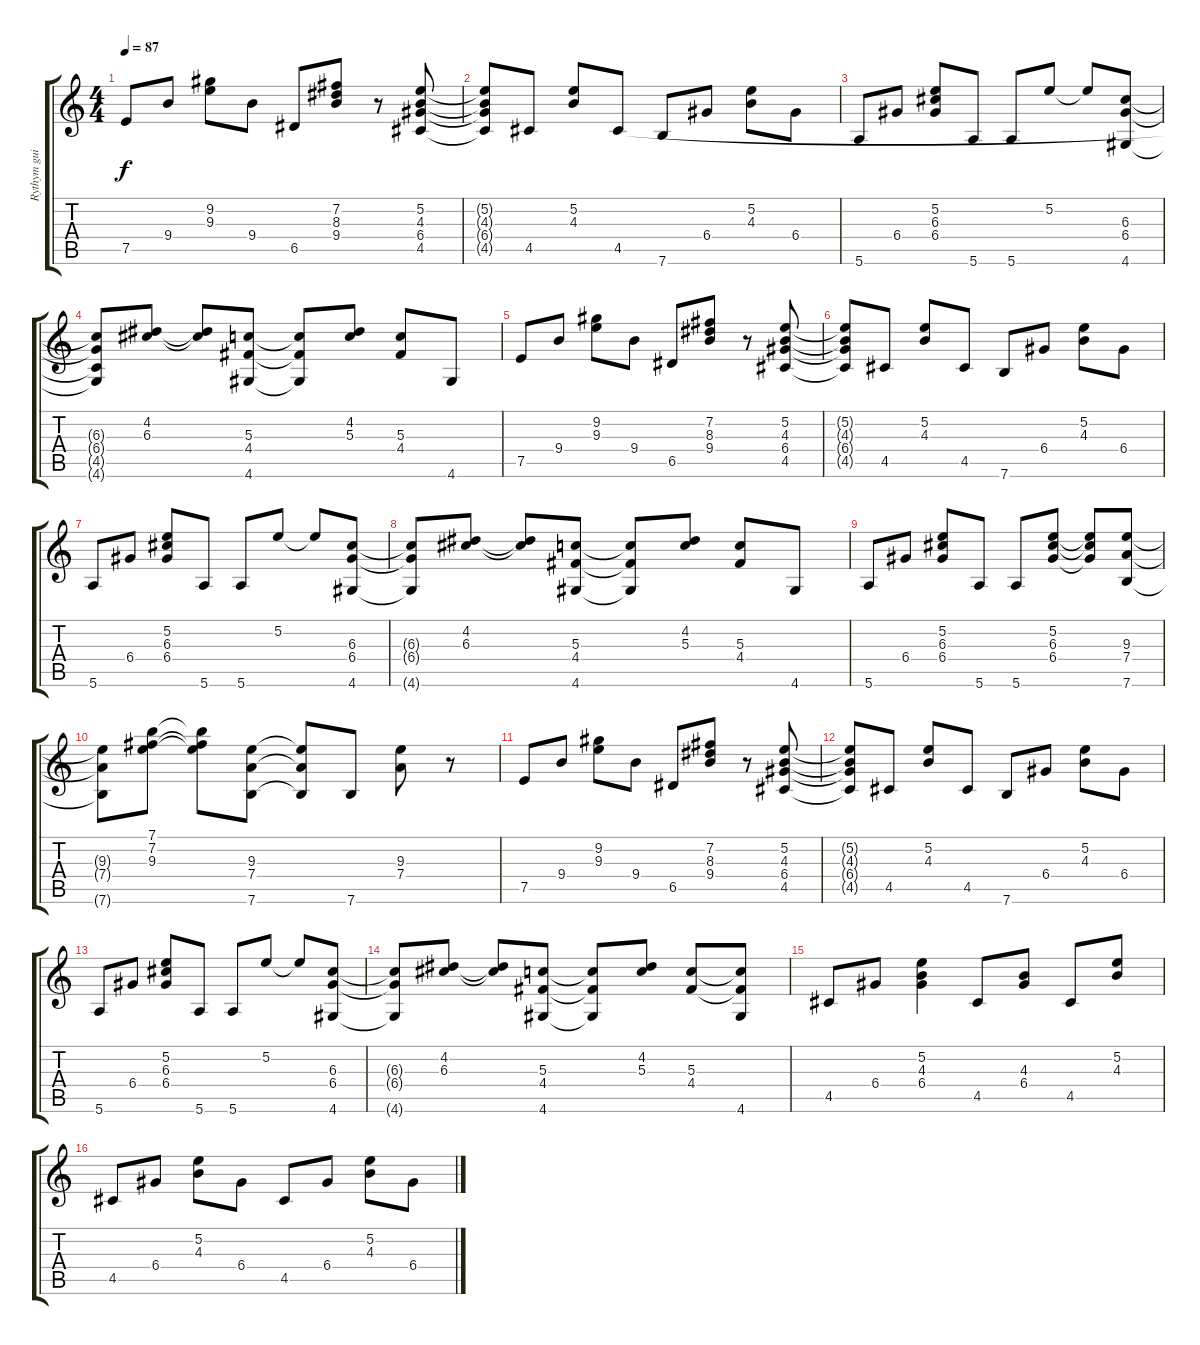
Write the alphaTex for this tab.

\track ("Rythym guitar" "Rythym gui") {instrument acousticguitarsteel}
\staff {score tabs}
\tuning (E4 B3 G3 D3 A2 E2) {hide}
\ts (4 4)
\tempo 87
\clef g2
\ks c
7.5.8{dy f} 9.4.8 (9.2 9.3).8 9.4.8 6.5.8 (7.2 8.3 9.4).8 r.8 (5.2 4.3 6.4 4.5).8 |
(5.2{t} 4.3{t} 6.4{t} 4.5{t}).8 4.5.8 (5.2 4.3).8 4.5.8 7.6.8 6.4.8 (5.2 4.3).8 6.4.8 |
5.6.8 6.4.8 (5.2 6.3 6.4).8 5.6.8 5.6.8 5.2.8 5.2{t}.8 (6.3 6.4 4.6).8 |
(6.3{t} 6.4{t} 4.5{t} 4.6{t}).8 (4.2 6.3).8 (4.2{t} 6.3{t}).8 (5.3 4.4 4.6).8 (5.3{t} 4.4{t} 4.6{t}).8 (4.2 5.3).8 (5.3 4.4).8 4.6.8 |
7.5.8 9.4.8 (9.2 9.3).8 9.4.8 6.5.8 (7.2 8.3 9.4).8 r.8 (5.2 4.3 6.4 4.5).8 |
(5.2{t} 4.3{t} 6.4{t} 4.5{t}).8 4.5.8 (5.2 4.3).8 4.5.8 7.6.8 6.4.8 (5.2 4.3).8 6.4.8 |
5.6.8 6.4.8 (5.2 6.3 6.4).8 5.6.8 5.6.8 5.2.8 5.2{t}.8 (6.3 6.4 4.6).8 |
(6.3{t} 6.4{t} 4.6{t}).8 (4.2 6.3).8 (4.2{t} 6.3{t}).8 (5.3 4.4 4.6).8 (5.3{t} 4.4{t} 4.6{t}).8 (4.2 5.3).8 (5.3 4.4).8 4.6.8 |
5.6.8 6.4.8 (5.2 6.3 6.4).8 5.6.8 5.6.8 (5.2 6.3 6.4).8 (5.2{t} 6.3{t} 6.4{t}).8 (9.3 7.4 7.6).8 |
(9.3{t} 7.4{t} 7.6{t}).8 (7.1 7.2 9.3).8 (7.1{t} 7.2{t} 9.3{t}).8 (9.3 7.4 7.6).8 (9.3{t} 7.4{t} 7.6{t}).8 7.6.8 (9.3 7.4).8 r.8 |
7.5.8 9.4.8 (9.2 9.3).8 9.4.8 6.5.8 (7.2 8.3 9.4).8 r.8 (5.2 4.3 6.4 4.5).8 |
(5.2{t} 4.3{t} 6.4{t} 4.5{t}).8 4.5.8 (5.2 4.3).8 4.5.8 7.6.8 6.4.8 (5.2 4.3).8 6.4.8 |
5.6.8 6.4.8 (5.2 6.3 6.4).8 5.6.8 5.6.8 5.2.8 5.2{t}.8 (6.3 6.4 4.6).8 |
(6.3{t} 6.4{t} 4.6{t}).8 (4.2 6.3).8 (4.2{t} 6.3{t}).8 (5.3 4.4 4.6).8 (5.3{t} 4.4{t} 4.6{t}).8 (4.2 5.3).8 (5.3 4.4).8 (5.3{t} 4.4{t} 4.6).8 |
4.5.8 6.4.8 (5.2 4.3 6.4).4 4.5.8 (4.3 6.4).8 4.5.8 (5.2 4.3).8 |
4.5.8 6.4.8 (5.2 4.3).8 6.4.8 4.5.8 6.4.8 (5.2 4.3).8 6.4.8
